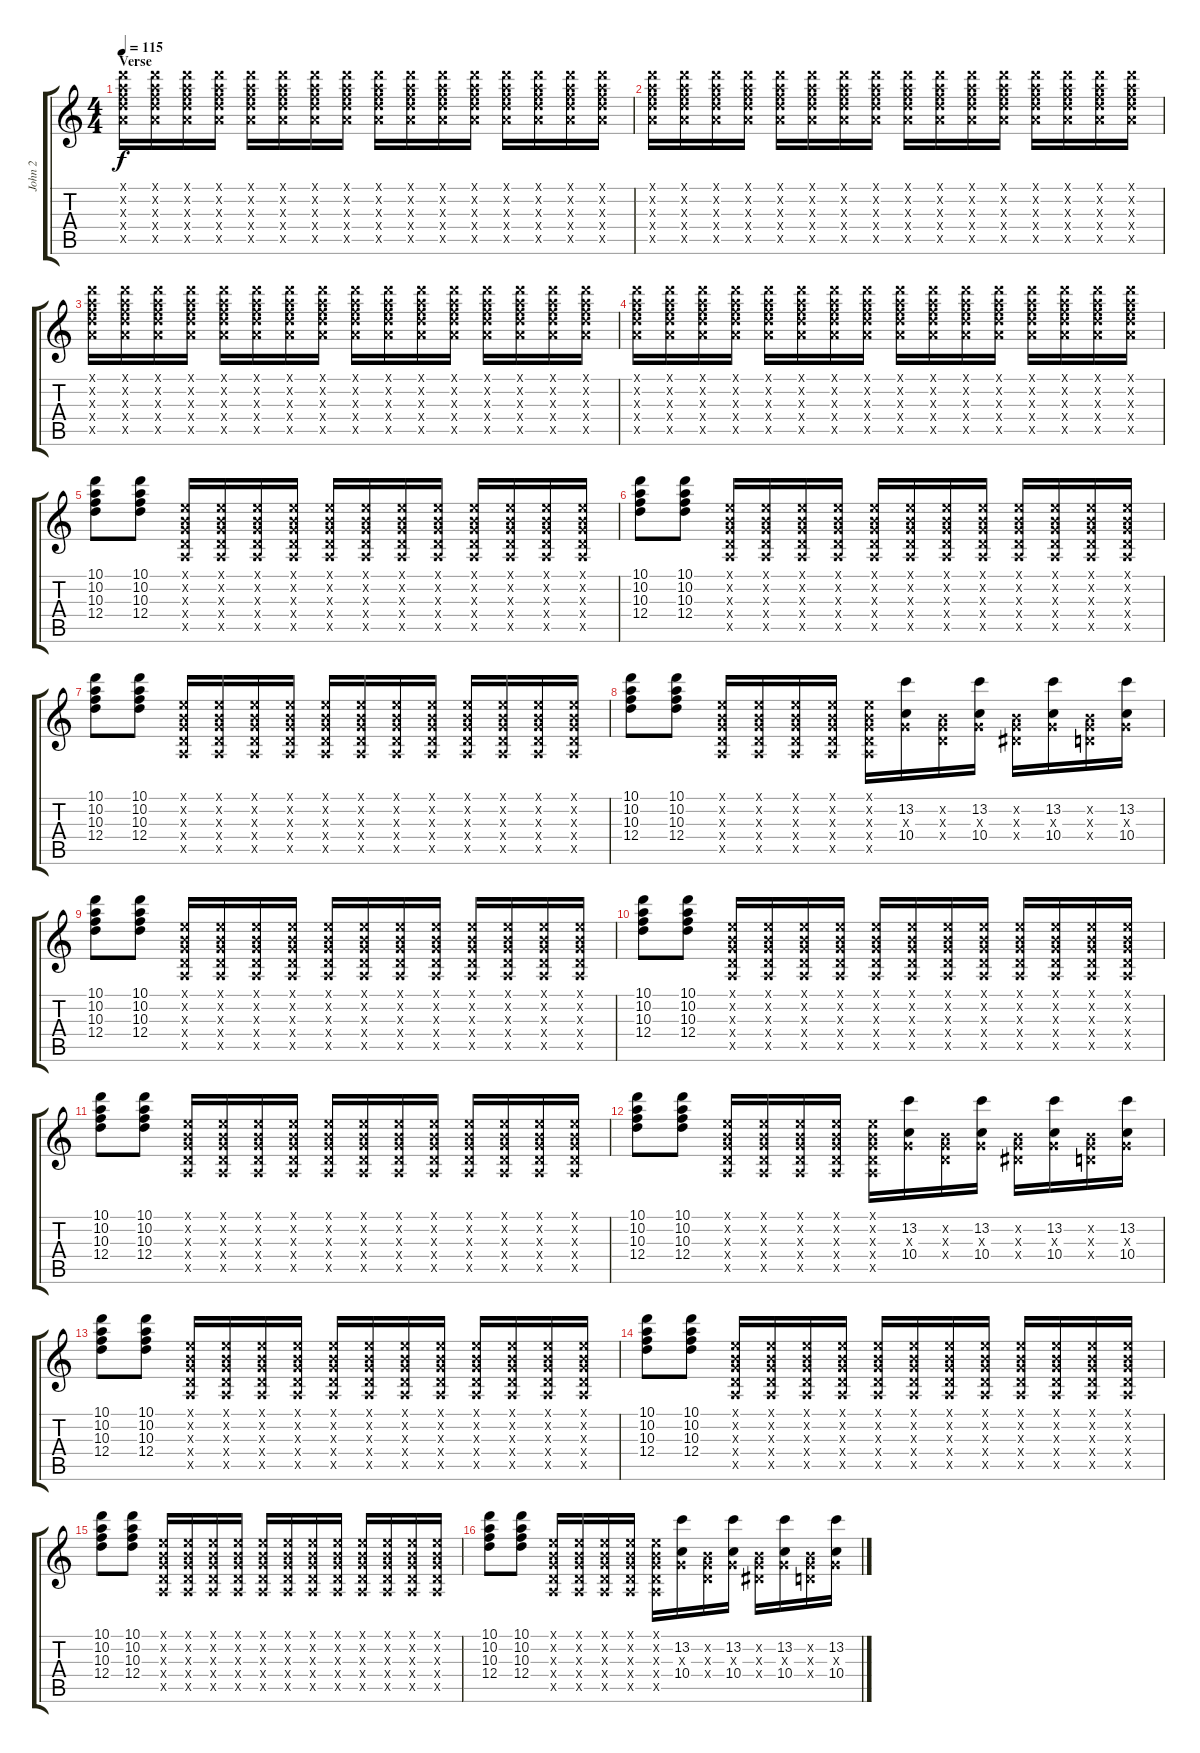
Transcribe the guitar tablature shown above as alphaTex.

\track ("John 2" "John 2") {instrument distortionguitar}
\staff {score tabs}
\tuning (E4 B3 G3 D3 A2 E2) {hide}
\ts (4 4)
\section ("" "Verse")
\tempo 115
\clef g2
\ks c
(10.1{x} 10.2{x} 10.3{x} 12.4{x} 12.5{x}).16{dy f} (10.1{x} 10.2{x} 10.3{x} 12.4{x} 12.5{x}).16 (10.1{x} 10.2{x} 10.3{x} 12.4{x} 12.5{x}).16 (10.1{x} 10.2{x} 10.3{x} 12.4{x} 12.5{x}).16 (10.1{x} 10.2{x} 10.3{x} 12.4{x} 12.5{x}).16 (10.1{x} 10.2{x} 10.3{x} 12.4{x} 12.5{x}).16 (10.1{x} 10.2{x} 10.3{x} 12.4{x} 12.5{x}).16 (10.1{x} 10.2{x} 10.3{x} 12.4{x} 12.5{x}).16 (10.1{x} 10.2{x} 10.3{x} 12.4{x} 12.5{x}).16 (10.1{x} 10.2{x} 10.3{x} 12.4{x} 12.5{x}).16 (10.1{x} 10.2{x} 10.3{x} 12.4{x} 12.5{x}).16 (10.1{x} 10.2{x} 10.3{x} 12.4{x} 12.5{x}).16 (10.1{x} 10.2{x} 10.3{x} 12.4{x} 12.5{x}).16 (10.1{x} 10.2{x} 10.3{x} 12.4{x} 12.5{x}).16 (10.1{x} 10.2{x} 10.3{x} 12.4{x} 12.5{x}).16 (10.1{x} 10.2{x} 10.3{x} 12.4{x} 12.5{x}).16 |
(10.1{x} 10.2{x} 10.3{x} 12.4{x} 12.5{x}).16 (10.1{x} 10.2{x} 10.3{x} 12.4{x} 12.5{x}).16 (10.1{x} 10.2{x} 10.3{x} 12.4{x} 12.5{x}).16 (10.1{x} 10.2{x} 10.3{x} 12.4{x} 12.5{x}).16 (10.1{x} 10.2{x} 10.3{x} 12.4{x} 12.5{x}).16 (10.1{x} 10.2{x} 10.3{x} 12.4{x} 12.5{x}).16 (10.1{x} 10.2{x} 10.3{x} 12.4{x} 12.5{x}).16 (10.1{x} 10.2{x} 10.3{x} 12.4{x} 12.5{x}).16 (10.1{x} 10.2{x} 10.3{x} 12.4{x} 12.5{x}).16 (10.1{x} 10.2{x} 10.3{x} 12.4{x} 12.5{x}).16 (10.1{x} 10.2{x} 10.3{x} 12.4{x} 12.5{x}).16 (10.1{x} 10.2{x} 10.3{x} 12.4{x} 12.5{x}).16 (10.1{x} 10.2{x} 10.3{x} 12.4{x} 12.5{x}).16 (10.1{x} 10.2{x} 10.3{x} 12.4{x} 12.5{x}).16 (10.1{x} 10.2{x} 10.3{x} 12.4{x} 12.5{x}).16 (10.1{x} 10.2{x} 10.3{x} 12.4{x} 12.5{x}).16 |
(10.1{x} 10.2{x} 10.3{x} 12.4{x} 12.5{x}).16 (10.1{x} 10.2{x} 10.3{x} 12.4{x} 12.5{x}).16 (10.1{x} 10.2{x} 10.3{x} 12.4{x} 12.5{x}).16 (10.1{x} 10.2{x} 10.3{x} 12.4{x} 12.5{x}).16 (10.1{x} 10.2{x} 10.3{x} 12.4{x} 12.5{x}).16 (10.1{x} 10.2{x} 10.3{x} 12.4{x} 12.5{x}).16 (10.1{x} 10.2{x} 10.3{x} 12.4{x} 12.5{x}).16 (10.1{x} 10.2{x} 10.3{x} 12.4{x} 12.5{x}).16 (10.1{x} 10.2{x} 10.3{x} 12.4{x} 12.5{x}).16 (10.1{x} 10.2{x} 10.3{x} 12.4{x} 12.5{x}).16 (10.1{x} 10.2{x} 10.3{x} 12.4{x} 12.5{x}).16 (10.1{x} 10.2{x} 10.3{x} 12.4{x} 12.5{x}).16 (10.1{x} 10.2{x} 10.3{x} 12.4{x} 12.5{x}).16 (10.1{x} 10.2{x} 10.3{x} 12.4{x} 12.5{x}).16 (10.1{x} 10.2{x} 10.3{x} 12.4{x} 12.5{x}).16 (10.1{x} 10.2{x} 10.3{x} 12.4{x} 12.5{x}).16 |
(10.1{x} 10.2{x} 10.3{x} 12.4{x} 12.5{x}).16 (10.1{x} 10.2{x} 10.3{x} 12.4{x} 12.5{x}).16 (10.1{x} 10.2{x} 10.3{x} 12.4{x} 12.5{x}).16 (10.1{x} 10.2{x} 10.3{x} 12.4{x} 12.5{x}).16 (10.1{x} 10.2{x} 10.3{x} 12.4{x} 12.5{x}).16 (10.1{x} 10.2{x} 10.3{x} 12.4{x} 12.5{x}).16 (10.1{x} 10.2{x} 10.3{x} 12.4{x} 12.5{x}).16 (10.1{x} 10.2{x} 10.3{x} 12.4{x} 12.5{x}).16 (10.1{x} 10.2{x} 10.3{x} 12.4{x} 12.5{x}).16 (10.1{x} 10.2{x} 10.3{x} 12.4{x} 12.5{x}).16 (10.1{x} 10.2{x} 10.3{x} 12.4{x} 12.5{x}).16 (10.1{x} 10.2{x} 10.3{x} 12.4{x} 12.5{x}).16 (10.1{x} 10.2{x} 10.3{x} 12.4{x} 12.5{x}).16 (10.1{x} 10.2{x} 10.3{x} 12.4{x} 12.5{x}).16 (10.1{x} 10.2{x} 10.3{x} 12.4{x} 12.5{x}).16 (10.1{x} 10.2{x} 10.3{x} 12.4{x} 12.5{x}).16 |
(10.1 10.2 10.3 12.4).8 (10.1 10.2 10.3 12.4).8 (0.1{x} 0.2{x} 0.3{x} 0.4{x} 0.5{x}).16 (0.1{x} 0.2{x} 0.3{x} 0.4{x} 0.5{x}).16 (0.1{x} 0.2{x} 0.3{x} 0.4{x} 0.5{x}).16 (0.1{x} 0.2{x} 0.3{x} 0.4{x} 0.5{x}).16 (0.1{x} 0.2{x} 0.3{x} 0.4{x} 0.5{x}).16 (0.1{x} 0.2{x} 0.3{x} 0.4{x} 0.5{x}).16 (0.1{x} 0.2{x} 0.3{x} 0.4{x} 0.5{x}).16 (0.1{x} 0.2{x} 0.3{x} 0.4{x} 0.5{x}).16 (0.1{x} 0.2{x} 0.3{x} 0.4{x} 0.5{x}).16 (0.1{x} 0.2{x} 0.3{x} 0.4{x} 0.5{x}).16 (0.1{x} 0.2{x} 0.3{x} 0.4{x} 0.5{x}).16 (0.1{x} 0.2{x} 0.3{x} 0.4{x} 0.5{x}).16 |
(10.1 10.2 10.3 12.4).8 (10.1 10.2 10.3 12.4).8 (0.1{x} 0.2{x} 0.3{x} 0.4{x} 0.5{x}).16 (0.1{x} 0.2{x} 0.3{x} 0.4{x} 0.5{x}).16 (0.1{x} 0.2{x} 0.3{x} 0.4{x} 0.5{x}).16 (0.1{x} 0.2{x} 0.3{x} 0.4{x} 0.5{x}).16 (0.1{x} 0.2{x} 0.3{x} 0.4{x} 0.5{x}).16 (0.1{x} 0.2{x} 0.3{x} 0.4{x} 0.5{x}).16 (0.1{x} 0.2{x} 0.3{x} 0.4{x} 0.5{x}).16 (0.1{x} 0.2{x} 0.3{x} 0.4{x} 0.5{x}).16 (0.1{x} 0.2{x} 0.3{x} 0.4{x} 0.5{x}).16 (0.1{x} 0.2{x} 0.3{x} 0.4{x} 0.5{x}).16 (0.1{x} 0.2{x} 0.3{x} 0.4{x} 0.5{x}).16 (0.1{x} 0.2{x} 0.3{x} 0.4{x} 0.5{x}).16 |
(10.1 10.2 10.3 12.4).8 (10.1 10.2 10.3 12.4).8 (0.1{x} 0.2{x} 0.3{x} 0.4{x} 0.5{x}).16 (0.1{x} 0.2{x} 0.3{x} 0.4{x} 0.5{x}).16 (0.1{x} 0.2{x} 0.3{x} 0.4{x} 0.5{x}).16 (0.1{x} 0.2{x} 0.3{x} 0.4{x} 0.5{x}).16 (0.1{x} 0.2{x} 0.3{x} 0.4{x} 0.5{x}).16 (0.1{x} 0.2{x} 0.3{x} 0.4{x} 0.5{x}).16 (0.1{x} 0.2{x} 0.3{x} 0.4{x} 0.5{x}).16 (0.1{x} 0.2{x} 0.3{x} 0.4{x} 0.5{x}).16 (0.1{x} 0.2{x} 0.3{x} 0.4{x} 0.5{x}).16 (0.1{x} 0.2{x} 0.3{x} 0.4{x} 0.5{x}).16 (0.1{x} 0.2{x} 0.3{x} 0.4{x} 0.5{x}).16 (0.1{x} 0.2{x} 0.3{x} 0.4{x} 0.5{x}).16 |
(10.1 10.2 10.3 12.4).8 (10.1 10.2 10.3 12.4).8 (0.1{x} 0.2{x} 0.3{x} 0.4{x} 0.5{x}).16 (0.1{x} 0.2{x} 0.3{x} 0.4{x} 0.5{x}).16 (0.1{x} 0.2{x} 0.3{x} 0.4{x} 0.5{x}).16 (0.1{x} 0.2{x} 0.3{x} 0.4{x} 0.5{x}).16 (0.1{x} 0.2{x} 0.3{x} 0.4{x} 0.5{x}).16 (13.2 0.3{x} 10.4).16 (0.2{x} 0.3{x} 0.4{x}).16 (13.2 0.3{x} 10.4).16 (0.2{x} 0.3{x} 1.4{x}).16 (13.2 0.3{x} 10.4).16 (0.2{x} 0.3{x} 0.4{x}).16 (13.2 0.3{x} 10.4).16 |
(10.1 10.2 10.3 12.4).8 (10.1 10.2 10.3 12.4).8 (0.1{x} 0.2{x} 0.3{x} 0.4{x} 0.5{x}).16 (0.1{x} 0.2{x} 0.3{x} 0.4{x} 0.5{x}).16 (0.1{x} 0.2{x} 0.3{x} 0.4{x} 0.5{x}).16 (0.1{x} 0.2{x} 0.3{x} 0.4{x} 0.5{x}).16 (0.1{x} 0.2{x} 0.3{x} 0.4{x} 0.5{x}).16 (0.1{x} 0.2{x} 0.3{x} 0.4{x} 0.5{x}).16 (0.1{x} 0.2{x} 0.3{x} 0.4{x} 0.5{x}).16 (0.1{x} 0.2{x} 0.3{x} 0.4{x} 0.5{x}).16 (0.1{x} 0.2{x} 0.3{x} 0.4{x} 0.5{x}).16 (0.1{x} 0.2{x} 0.3{x} 0.4{x} 0.5{x}).16 (0.1{x} 0.2{x} 0.3{x} 0.4{x} 0.5{x}).16 (0.1{x} 0.2{x} 0.3{x} 0.4{x} 0.5{x}).16 |
(10.1 10.2 10.3 12.4).8 (10.1 10.2 10.3 12.4).8 (0.1{x} 0.2{x} 0.3{x} 0.4{x} 0.5{x}).16 (0.1{x} 0.2{x} 0.3{x} 0.4{x} 0.5{x}).16 (0.1{x} 0.2{x} 0.3{x} 0.4{x} 0.5{x}).16 (0.1{x} 0.2{x} 0.3{x} 0.4{x} 0.5{x}).16 (0.1{x} 0.2{x} 0.3{x} 0.4{x} 0.5{x}).16 (0.1{x} 0.2{x} 0.3{x} 0.4{x} 0.5{x}).16 (0.1{x} 0.2{x} 0.3{x} 0.4{x} 0.5{x}).16 (0.1{x} 0.2{x} 0.3{x} 0.4{x} 0.5{x}).16 (0.1{x} 0.2{x} 0.3{x} 0.4{x} 0.5{x}).16 (0.1{x} 0.2{x} 0.3{x} 0.4{x} 0.5{x}).16 (0.1{x} 0.2{x} 0.3{x} 0.4{x} 0.5{x}).16 (0.1{x} 0.2{x} 0.3{x} 0.4{x} 0.5{x}).16 |
(10.1 10.2 10.3 12.4).8 (10.1 10.2 10.3 12.4).8 (0.1{x} 0.2{x} 0.3{x} 0.4{x} 0.5{x}).16 (0.1{x} 0.2{x} 0.3{x} 0.4{x} 0.5{x}).16 (0.1{x} 0.2{x} 0.3{x} 0.4{x} 0.5{x}).16 (0.1{x} 0.2{x} 0.3{x} 0.4{x} 0.5{x}).16 (0.1{x} 0.2{x} 0.3{x} 0.4{x} 0.5{x}).16 (0.1{x} 0.2{x} 0.3{x} 0.4{x} 0.5{x}).16 (0.1{x} 0.2{x} 0.3{x} 0.4{x} 0.5{x}).16 (0.1{x} 0.2{x} 0.3{x} 0.4{x} 0.5{x}).16 (0.1{x} 0.2{x} 0.3{x} 0.4{x} 0.5{x}).16 (0.1{x} 0.2{x} 0.3{x} 0.4{x} 0.5{x}).16 (0.1{x} 0.2{x} 0.3{x} 0.4{x} 0.5{x}).16 (0.1{x} 0.2{x} 0.3{x} 0.4{x} 0.5{x}).16 |
(10.1 10.2 10.3 12.4).8 (10.1 10.2 10.3 12.4).8 (0.1{x} 0.2{x} 0.3{x} 0.4{x} 0.5{x}).16 (0.1{x} 0.2{x} 0.3{x} 0.4{x} 0.5{x}).16 (0.1{x} 0.2{x} 0.3{x} 0.4{x} 0.5{x}).16 (0.1{x} 0.2{x} 0.3{x} 0.4{x} 0.5{x}).16 (0.1{x} 0.2{x} 0.3{x} 0.4{x} 0.5{x}).16 (13.2 0.3{x} 10.4).16 (0.2{x} 0.3{x} 0.4{x}).16 (13.2 0.3{x} 10.4).16 (0.2{x} 0.3{x} 1.4{x}).16 (13.2 0.3{x} 10.4).16 (0.2{x} 0.3{x} 0.4{x}).16 (13.2 0.3{x} 10.4).16 |
(10.1 10.2 10.3 12.4).8 (10.1 10.2 10.3 12.4).8 (0.1{x} 0.2{x} 0.3{x} 0.4{x} 0.5{x}).16 (0.1{x} 0.2{x} 0.3{x} 0.4{x} 0.5{x}).16 (0.1{x} 0.2{x} 0.3{x} 0.4{x} 0.5{x}).16 (0.1{x} 0.2{x} 0.3{x} 0.4{x} 0.5{x}).16 (0.1{x} 0.2{x} 0.3{x} 0.4{x} 0.5{x}).16 (0.1{x} 0.2{x} 0.3{x} 0.4{x} 0.5{x}).16 (0.1{x} 0.2{x} 0.3{x} 0.4{x} 0.5{x}).16 (0.1{x} 0.2{x} 0.3{x} 0.4{x} 0.5{x}).16 (0.1{x} 0.2{x} 0.3{x} 0.4{x} 0.5{x}).16 (0.1{x} 0.2{x} 0.3{x} 0.4{x} 0.5{x}).16 (0.1{x} 0.2{x} 0.3{x} 0.4{x} 0.5{x}).16 (0.1{x} 0.2{x} 0.3{x} 0.4{x} 0.5{x}).16 |
(10.1 10.2 10.3 12.4).8 (10.1 10.2 10.3 12.4).8 (0.1{x} 0.2{x} 0.3{x} 0.4{x} 0.5{x}).16 (0.1{x} 0.2{x} 0.3{x} 0.4{x} 0.5{x}).16 (0.1{x} 0.2{x} 0.3{x} 0.4{x} 0.5{x}).16 (0.1{x} 0.2{x} 0.3{x} 0.4{x} 0.5{x}).16 (0.1{x} 0.2{x} 0.3{x} 0.4{x} 0.5{x}).16 (0.1{x} 0.2{x} 0.3{x} 0.4{x} 0.5{x}).16 (0.1{x} 0.2{x} 0.3{x} 0.4{x} 0.5{x}).16 (0.1{x} 0.2{x} 0.3{x} 0.4{x} 0.5{x}).16 (0.1{x} 0.2{x} 0.3{x} 0.4{x} 0.5{x}).16 (0.1{x} 0.2{x} 0.3{x} 0.4{x} 0.5{x}).16 (0.1{x} 0.2{x} 0.3{x} 0.4{x} 0.5{x}).16 (0.1{x} 0.2{x} 0.3{x} 0.4{x} 0.5{x}).16 |
(10.1 10.2 10.3 12.4).8 (10.1 10.2 10.3 12.4).8 (0.1{x} 0.2{x} 0.3{x} 0.4{x} 0.5{x}).16 (0.1{x} 0.2{x} 0.3{x} 0.4{x} 0.5{x}).16 (0.1{x} 0.2{x} 0.3{x} 0.4{x} 0.5{x}).16 (0.1{x} 0.2{x} 0.3{x} 0.4{x} 0.5{x}).16 (0.1{x} 0.2{x} 0.3{x} 0.4{x} 0.5{x}).16 (0.1{x} 0.2{x} 0.3{x} 0.4{x} 0.5{x}).16 (0.1{x} 0.2{x} 0.3{x} 0.4{x} 0.5{x}).16 (0.1{x} 0.2{x} 0.3{x} 0.4{x} 0.5{x}).16 (0.1{x} 0.2{x} 0.3{x} 0.4{x} 0.5{x}).16 (0.1{x} 0.2{x} 0.3{x} 0.4{x} 0.5{x}).16 (0.1{x} 0.2{x} 0.3{x} 0.4{x} 0.5{x}).16 (0.1{x} 0.2{x} 0.3{x} 0.4{x} 0.5{x}).16 |
(10.1 10.2 10.3 12.4).8 (10.1 10.2 10.3 12.4).8 (0.1{x} 0.2{x} 0.3{x} 0.4{x} 0.5{x}).16 (0.1{x} 0.2{x} 0.3{x} 0.4{x} 0.5{x}).16 (0.1{x} 0.2{x} 0.3{x} 0.4{x} 0.5{x}).16 (0.1{x} 0.2{x} 0.3{x} 0.4{x} 0.5{x}).16 (0.1{x} 0.2{x} 0.3{x} 0.4{x} 0.5{x}).16 (13.2 0.3{x} 10.4).16 (0.2{x} 0.3{x} 0.4{x}).16 (13.2 0.3{x} 10.4).16 (0.2{x} 0.3{x} 1.4{x}).16 (13.2 0.3{x} 10.4).16 (0.2{x} 0.3{x} 0.4{x}).16 (13.2 0.3{x} 10.4).16
